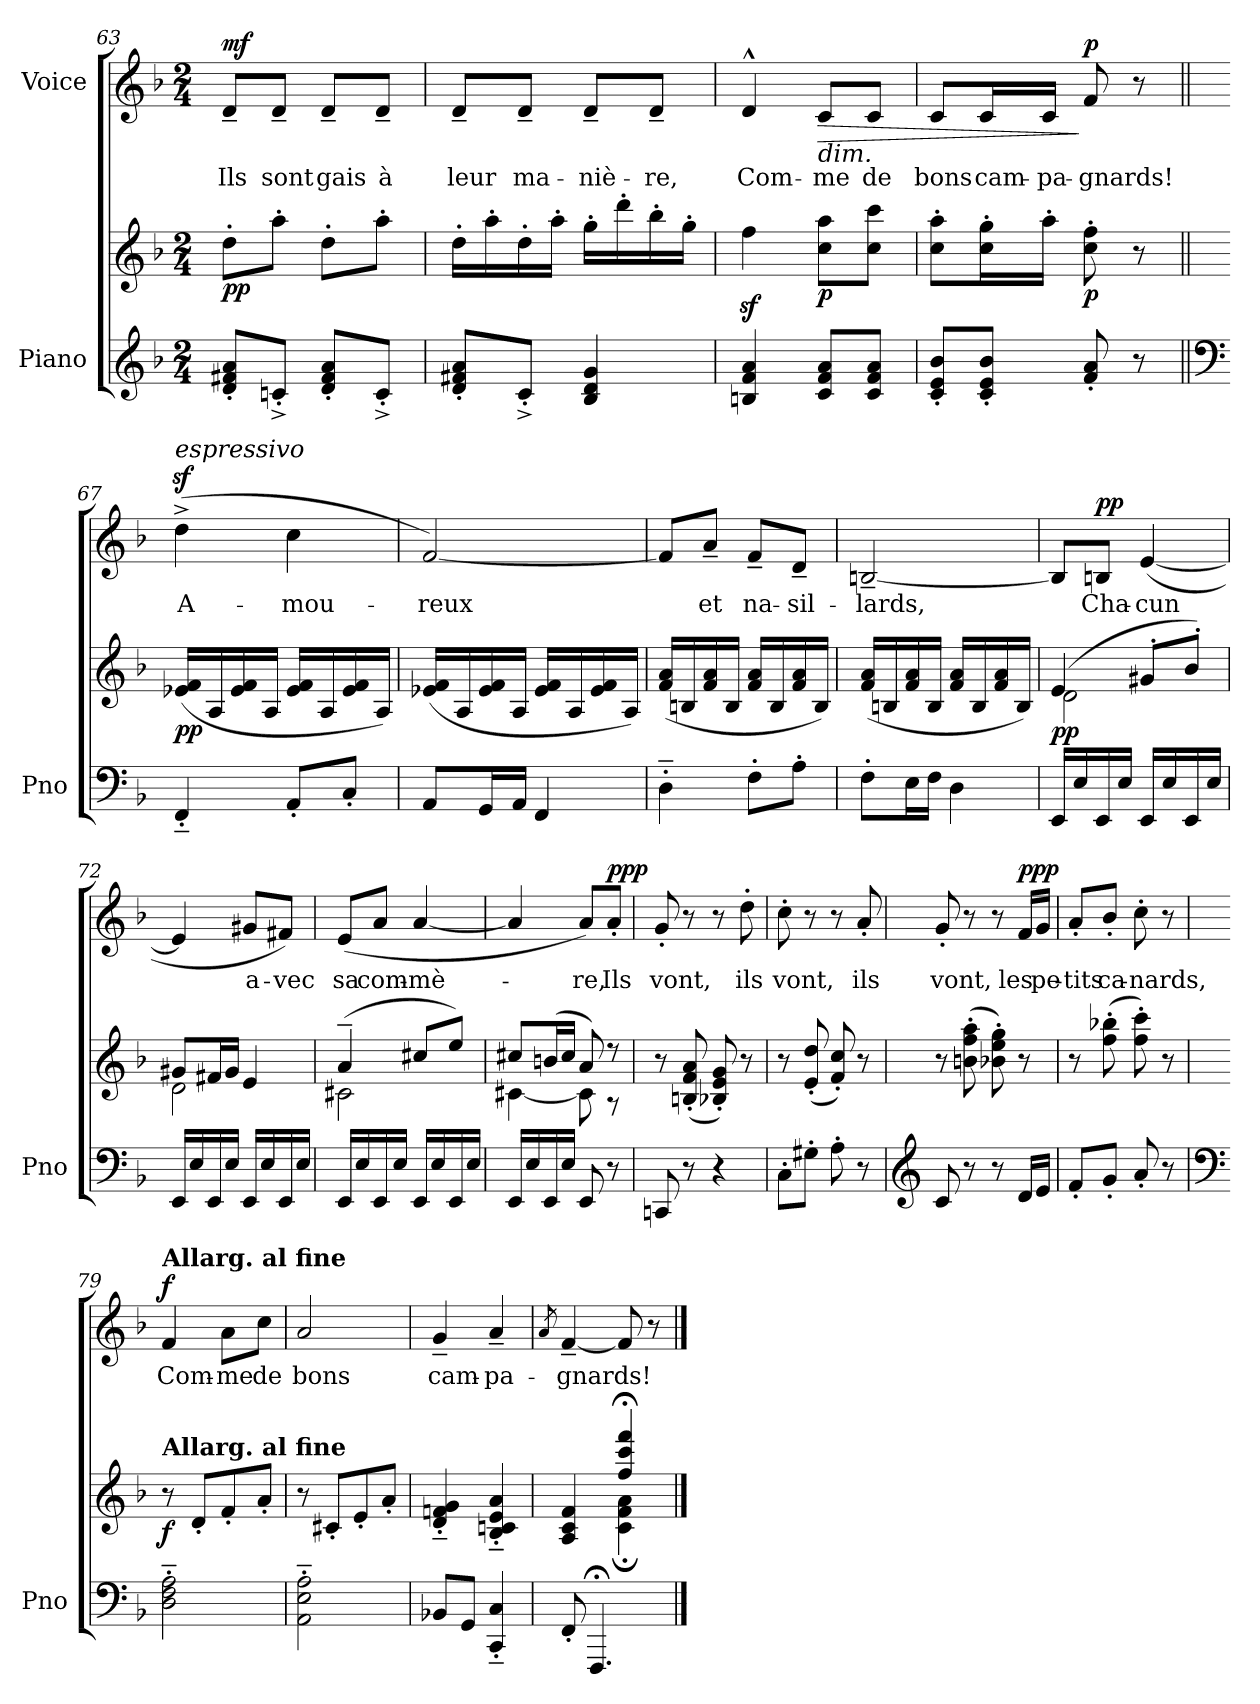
**kern	**kern	**dynam	**kern	**text	**dynam
*part2	*part2	*part2	*part1	*part1	*part1
*staff3	*staff2	*staff2/3	*staff1	*staff1	*staff1
*I"Piano	*	*	*I"Voice	*	*
*I'Pno	*	*	*	*	*
*clefG2	*clefG2	*	*clefG2	*	*
*k[b-]	*k[b-]	*	*k[b-]	*	*
*M2/4	*M2/4	*	*M2/4	*	*
=63	=63	=63	=63	=63	=63
!	!	!LO:DY:b	!	!LO:LY:b	!LO:DY:a
8d/' 8f#X/' 8a/'L	8dd'\L	pp	8d~>/L	Ils	mf
!	!	!	!	!LO:LY:b	!
8cn'^/J	8aa'\J	.	8d~>/J	sont	.
!	!	!	!	!LO:LY:b	!
8d/' 8f#/' 8a/'L	8dd'\L	.	8d~>/L	gais	.
!	!	!	!	!LO:LY:b	!
8c'^/J	8aa'\J	.	8d~>/J	à	.
=64	=64	=64	=64	=64	=64
!	!	!	!	!LO:LY:b	!
8d/' 8f#X/' 8a/'L	16dd'\LL	.	8d~>/L	leur	.
.	16aa'\	.	.	.	.
!	!	!	!	!LO:LY:b	!
8c'^/J	16dd'\	.	8d~>/J	ma-	.
.	16aa'\JJ	.	.	.	.
!	!	!	!	!LO:LY:b	!
4B-/ 4d/ 4g/	16gg'\LL	.	8d~>/L	-niè-	.
.	16ddd'\	.	.	.	.
!	!	!	!	!LO:LY:b	!
.	16bb-'\	.	8d~>/J	-re,	.
.	16gg'\JJ	.	.	.	.
!!LO:PB:g=z
=65	=65	=65	=65	=65	=65
!	!	!	!	!LO:LY:b	!
4Bn/ 4f/ 4a/	4ffz<\	.	4d^^/	Com-	.
!	!	!	!LO:TX:b:i:t=dim.	!	!
!	!	!LO:DY:b	!	!LO:LY:b	!LO:HP:b
8c/ 8f/ 8a/L	8cc\ 8aa\L	p	8c/L	-me	>
!	!	!	!	!LO:LY:b	!
8c/ 8f/ 8a/J	8cc\ 8ccc\J	.	8c/J	de	.
=66	=66	=66	=66	=66	=66
!	!	!	!	!LO:LY:b	!
8c/' 8e/' 8b-/'L	8cc\' 8aa\'L	.	8c/L	bons	.
!	!	!	!	!LO:LY:b	!
8c/' 8e/' 8b-/'J	16cc\' 16gg\'L	.	16c/L	cam-	.
!	!	!	!	!LO:LY:b	!
.	16aa'\JJ	.	16c/JJ	-pa-	.
!	!	!LO:DY:b	!	!LO:LY:b	!LO:DY:n=1:a
8f/' 8a/'	8cc\' 8ff\'	p	8f/	-gnards!	] p
8r	8r	.	8r	.	.
=67||	=67||	=67||	=67||	=67||	=67||
*clefF4	*	*	*	*	*
!	!	!	!LO:TX:a:i:t=espressivo	!	!
!	!	!LO:DY:b	!	!LO:LY:b	!
4FF'~/	(16e-X/ 16f/LL	pp	(4ddz>^\	A-	.
.	16A/	.	.	.	.
.	16e-/ 16f/	.	.	.	.
.	16A/JJ	.	.	.	.
!	!	!	!	!LO:LY:b	!
8AA'/L	16e-/ 16f/LL	.	4cc\	-mou-	.
.	16A/	.	.	.	.
8C'/J	16e-/ 16f/	.	.	.	.
.	16A/JJ)	.	.	.	.
=68	=68	=68	=68	=68	=68
!	!	!	!	!LO:LY:b	!
8AA/L	(16e-X/ 16f/LL	.	[2f/)	-reux	.
.	16A/	.	.	.	.
16GG/L	16e-/ 16f/	.	.	.	.
16AA/JJ	16A/JJ	.	.	.	.
4FF/	16e-/ 16f/LL	.	.	.	.
.	16A/	.	.	.	.
.	16e-/ 16f/	.	.	.	.
.	16A/JJ)	.	.	.	.
!!LO:LB:g=z
=69	=69	=69	=69	=69	=69
4D'~\	(16f/ 16a/LL	.	8f/L]	.	.
.	16Bn/	.	.	.	.
!	!	!	!	!LO:LY:b	!
.	16f/ 16a/	.	8a~>/J	et	.
.	16B/JJ	.	.	.	.
!	!	!	!	!LO:LY:b	!
8F'\L	16f/ 16a/LL	.	8f~>/L	na-	.
.	16B/	.	.	.	.
!	!	!	!	!LO:LY:b	!
8A'\J	16f/ 16a/	.	8d~>/J	-sil-	.
.	16B/JJ)	.	.	.	.
=70	=70	=70	=70	=70	=70
!	!	!	!	!LO:LY:b	!
8F'\L	(16f/ 16a/LL	.	[2Bn~>/	-lards,	.
.	16Bn/	.	.	.	.
16E\L	16f/ 16a/	.	.	.	.
16F\JJ	16B/JJ	.	.	.	.
4D\	16f/ 16a/LL	.	.	.	.
.	16B/	.	.	.	.
.	16f/ 16a/	.	.	.	.
.	16B/JJ)	.	.	.	.
=71	=71	=71	=71	=71	=71
*	*^	*	*	*	*
!	!	!	!LO:DY:b	!	!	!
16EE/LL	(4e/	2d\	pp	8B/L]	.	.
16E/	.	.	.	.	.	.
!	!	!	!	!	!LO:LY:b	!LO:DY:a
16EE/	.	.	.	8Bn/J	Cha-	pp
16E/JJ	.	.	.	.	.	.
!	!	!	!	!	!LO:LY:b	!
16EE/LL	8g#X'/L	.	.	([4e/	-cun	.
16E/	.	.	.	.	.	.
16EE/	8b-'/J)	.	.	.	.	.
16E/JJ	.	.	.	.	.	.
!!LO:LB:g=z
=72	=72	=72	=72	=72	=72	=72
16EE/LL	8g#X/L	2d\	.	4e/]	.	.
16E/	.	.	.	.	.	.
16EE/	16f#X/L	.	.	.	.	.
16E/JJ	16g#/JJ	.	.	.	.	.
!	!	!	!	!	!LO:LY:b	!
16EE/LL	4e/	.	.	8g#X/L	a-	.
16E/	.	.	.	.	.	.
!	!	!	!	!	!LO:LY:b	!
16EE/	.	.	.	8f#X/J)	-vec	.
16E/JJ	.	.	.	.	.	.
!!LO:LB:g=z
=73	=73	=73	=73	=73	=73	=73
!	!	!	!	!	!LO:LY:b	!
16EE/LL	(4a~/	2c#X\	.	(8e/L	sa	.
16E/	.	.	.	.	.	.
!	!	!	!	!	!LO:LY:b	!
16EE/	.	.	.	8a/J	com-	.
16E/JJ	.	.	.	.	.	.
!	!	!	!	!	!LO:LY:b	!
16EE/LL	8cc#X/L	.	.	[4a/	-mè-	.
16E/	.	.	.	.	.	.
16EE/	8ee/J)	.	.	.	.	.
16E/JJ	.	.	.	.	.	.
=74	=74	=74	=74	=74	=74	=74
16EE/LL	8cc#X/L	[4c#X\	.	4a/]	.	.
16E/	.	.	.	.	.	.
16EE/	(16bn/L	.	.	.	.	.
16E/JJ	16cc#/JJ	.	.	.	.	.
!	!	!	!	!	!LO:LY:b	!
8EE/	8a/)	8c#\]	.	8a/L)	-re,	.
!	!	!	!	!	!LO:LY:b	!LO:DY:a
8r	8r	8r	.	8a'/J	Ils	ppp
=75	=75	=75	=75	=75	=75	=75
!	!	!	!	!	!LO:LY:b	!
*	*v	*v	*	*	*	*
8CCn/	8r	.	8g'/	vont,	.
8r	(8Bn/' 8f/' 8a/'	.	8r	.	.
4r	8B-X/' 8e/' 8g/')	.	8r	.	.
!	!	!	!	!LO:LY:b	!
.	8r	.	8dd'\	ils	.
=76	=76	=76	=76	=76	=76
!	!	!	!	!LO:LY:b	!
8C'\L	8r	.	8cc'\	vont,	.
8G#X'\J	(8e/' 8dd/'	.	8r	.	.
8A'\	8f/' 8cc/')	.	8r	.	.
!	!	!	!	!LO:LY:b	!
8r	8r	.	8a'/	ils	.
=77	=77	=77	=77	=77	=77
*clefG2	*	*	*	*	*
!	!	!	!	!LO:LY:b	!
8c/	8r	.	8g'/	vont,	.
!	!	!LO:DY:b	!	!	!
!	!	!LO:DY:n=1:b	!	!	!
8r	(8bn\' 8ff\' 8aa\'	other-dynamics pp	8r	.	.
8r	8b-X\' 8ee\' 8gg\')	.	8r	.	.
!	!	!	!	!LO:LY:b	!LO:DY:a
16d/LL	8r	.	16f/LL	les	ppp
!	!	!	!	!LO:LY:b	!
16e/JJ	.	.	16g/JJ	-pe-	.
!!LO:PB:g=z
=78	=78	=78	=78	=78	=78
!	!	!	!	!LO:LY:b	!
8f'/L	8r	.	8a'/L	-tits	.
!	!	!	!	!LO:LY:b	!
8g'/J	(8ff\' 8bb-X\'	.	8b-'/J	ca-	.
!	!	!	!	!LO:LY:b	!
8a'/	8ff\' 8ccc\')	.	8cc'\	-nards,	.
8r	8r	.	8r	.	.
=79	=79	=79	=79	=79	=79
*clefF4	*	*	*	*	*
!	!	!	!LO:TX:a:B:t=Allarg. al fine	!	!
!	!LO:TX:a:B:t=Allarg. al fine	!	!	!	!
!	!	!LO:DY:b	!	!LO:LY:b	!LO:DY:a
2D\'~ 2F\'~ 2A\'~	8r	f	4f/	Com-	f
.	8d'/L	.	.	.	.
!	!	!	!	!LO:LY:b	!
.	8f'/	.	8a\L	-me	.
!	!	!	!	!LO:LY:b	!
.	8a'/J	.	8cc\J	de	.
=80	=80	=80	=80	=80	=80
!	!	!	!	!LO:LY:b	!
2AA\'~ 2E\'~ 2A\'~	8r	.	2a/	bons	.
.	8c#X'/L	.	.	.	.
.	8e'/	.	.	.	.
.	8a'/J	.	.	.	.
=81	=81	=81	=81	=81	=81
!	!	!	!	!LO:LY:b	!
8BB-X/L	4d/'~ 4fn/'~ 4g/'~	.	4g~>/	cam-	.
8GG/J	.	.	.	.	.
!	!	!	!	!LO:LY:b	!
4CC/'~ 4C/'~	4B-/'~ 4cn/'~ 4e/'~ 4a/'~	.	4a~>/	-pa-	.
=82	=82	=82	=82	=82	=82
.	.	.	8qa/	.	.
*	*^	*	*	*	*
!	!	!	!	!	!LO:LY:b	!
8FF'/	4A/ 4c/ 4f/	4ryy	.	[4f~>/	-gnards!	.
4.FFF;/	.	.	.	.	.	.
.	4ff/;< 4ccc/;< 4fff/;<	4c\; 4f\; 4a\;	.	8f/]	.	.
.	.	.	.	8r	.	.
*	*v	*v	*	*	*	*
==	==	==	==	==	==
*-	*-	*-	*-	*-	*-
